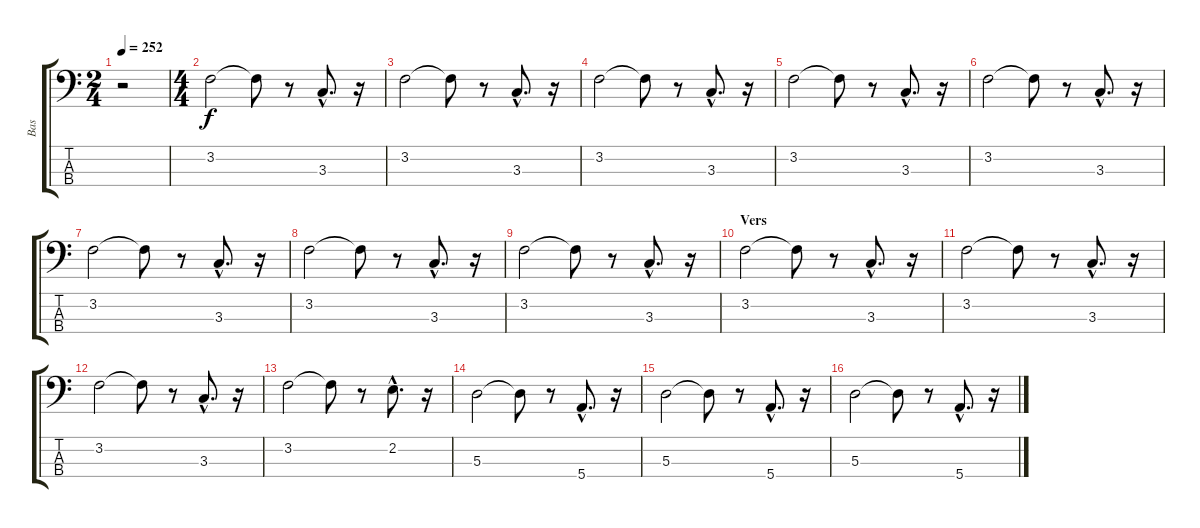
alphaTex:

\track ("Bas" "Bas") {instrument acousticbass}
\staff {score tabs}
\tuning (G2 D2 A1 E1) {hide}
\ts (2 4)
\tempo 252
\clef f4
\ks c
r.2{dy f volume 0 instrument acousticbass} |
\ts (4 4)
3.2.2 3.2{t}.8 r.8 3.3{hac}.8{d} r.16 |
3.2.2{volume 14} 3.2{t}.8 r.8 3.3{hac}.8{d} r.16 |
3.2.2 3.2{t}.8 r.8 3.3{hac}.8{d} r.16 |
3.2.2 3.2{t}.8 r.8 3.3{hac}.8{d} r.16 |
3.2.2 3.2{t}.8 r.8 3.3{hac}.8{d} r.16 |
3.2.2 3.2{t}.8 r.8 3.3{hac}.8{d} r.16 |
3.2.2 3.2{t}.8 r.8 3.3{hac}.8{d} r.16 |
3.2.2 3.2{t}.8 r.8 3.3{hac}.8{d} r.16 |
\section ("" "Vers")
3.2.2 3.2{t}.8 r.8 3.3{hac}.8{d} r.16 |
3.2.2 3.2{t}.8 r.8 3.3{hac}.8{d} r.16 |
3.2.2 3.2{t}.8 r.8 3.3{hac}.8{d} r.16 |
3.2.2 3.2{t}.8 r.8 2.2{hac}.8{d} r.16 |
5.3.2 5.3{t}.8 r.8 5.4{hac}.8{d} r.16 |
5.3.2 5.3{t}.8 r.8 5.4{hac}.8{d} r.16 |
5.3.2 5.3{t}.8 r.8 5.4{hac}.8{d} r.16
